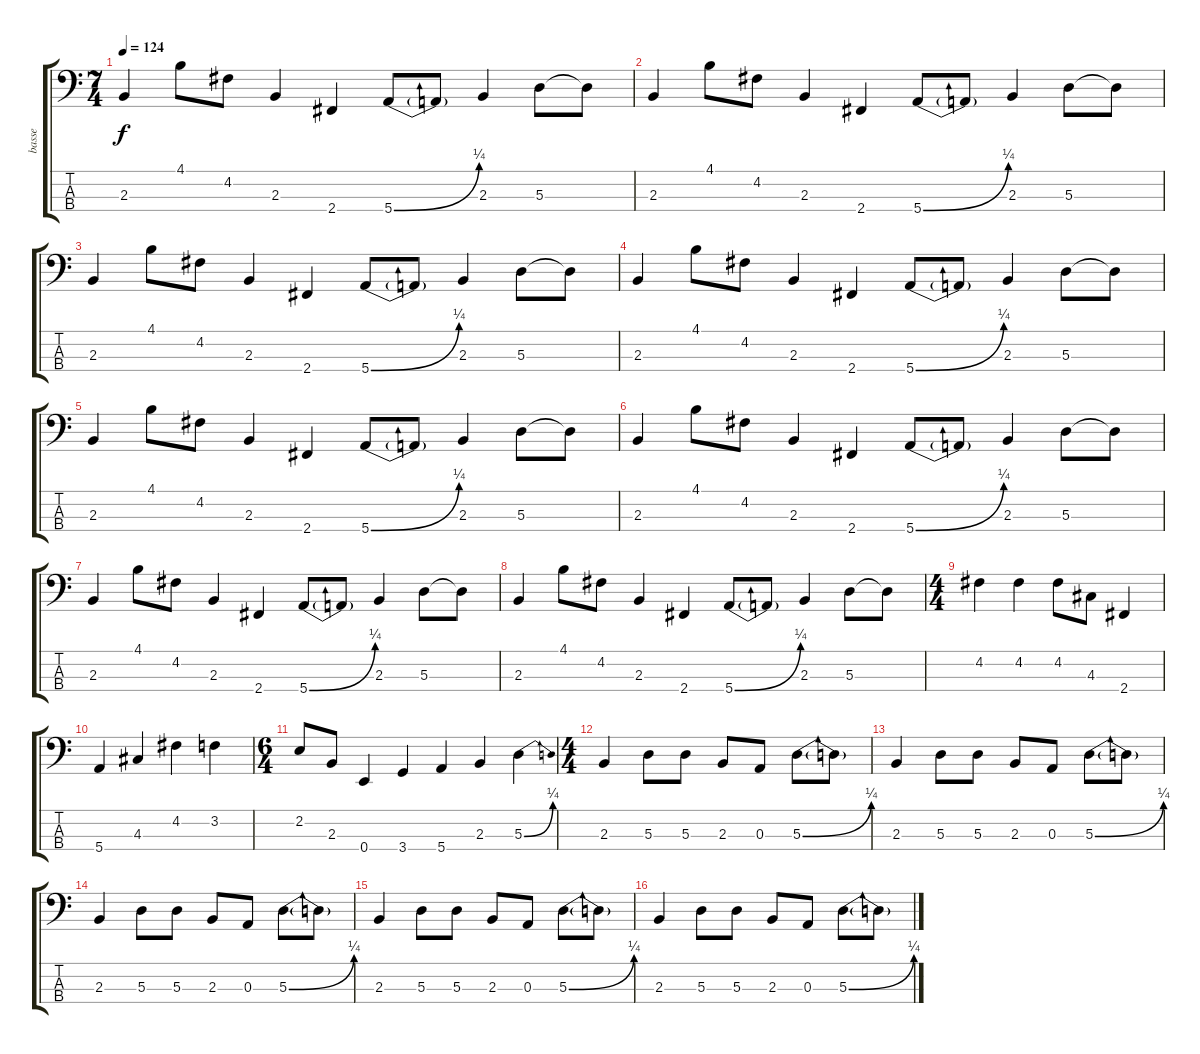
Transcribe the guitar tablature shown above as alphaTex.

\track ("basse" "basse") {instrument electricbassfinger}
\staff {score tabs}
\tuning (G2 D2 A1 E1) {hide}
\ts (7 4)
\tempo 124
\clef f4
\ks c
2.3.4{dy f} 4.1.8 4.2.8 2.3.4 2.4.4 5.4{be (bend 0 0 60 1)}.8 5.4{t}.8 2.3.4 5.3.8 5.3{t}.8 |
2.3.4 4.1.8 4.2.8 2.3.4 2.4.4 5.4{be (bend 0 0 60 1)}.8 5.4{t}.8 2.3.4 5.3.8 5.3{t}.8 |
2.3.4 4.1.8 4.2.8 2.3.4 2.4.4 5.4{be (bend 0 0 60 1)}.8 5.4{t}.8 2.3.4 5.3.8 5.3{t}.8 |
2.3.4 4.1.8 4.2.8 2.3.4 2.4.4 5.4{be (bend 0 0 60 1)}.8 5.4{t}.8 2.3.4 5.3.8 5.3{t}.8 |
2.3.4 4.1.8 4.2.8 2.3.4 2.4.4 5.4{be (bend 0 0 60 1)}.8 5.4{t}.8 2.3.4 5.3.8 5.3{t}.8 |
2.3.4 4.1.8 4.2.8 2.3.4 2.4.4 5.4{be (bend 0 0 60 1)}.8 5.4{t}.8 2.3.4 5.3.8 5.3{t}.8 |
2.3.4 4.1.8 4.2.8 2.3.4 2.4.4 5.4{be (bend 0 0 60 1)}.8 5.4{t}.8 2.3.4 5.3.8 5.3{t}.8 |
2.3.4 4.1.8 4.2.8 2.3.4 2.4.4 5.4{be (bend 0 0 60 1)}.8 5.4{t}.8 2.3.4 5.3.8 5.3{t}.8 |
\ts (4 4)
4.2.4 4.2.4 4.2.8 4.3.8 2.4.4 |
5.4.4 4.3.4 4.2.4 3.2.4 |
\ts (6 4)
2.2.8 2.3.8 0.4.4 3.4.4 5.4.4 2.3.4 5.3{be (bend 0 0 60 1)}.4 |
\ts (4 4)
2.3.4 5.3.8 5.3.8 2.3.8 0.3.8 5.3{be (bend 0 0 60 1)}.8 5.3{t}.8 |
2.3.4 5.3.8 5.3.8 2.3.8 0.3.8 5.3{be (bend 0 0 60 1)}.8 5.3{t}.8 |
2.3.4 5.3.8 5.3.8 2.3.8 0.3.8 5.3{be (bend 0 0 60 1)}.8 5.3{t}.8 |
2.3.4 5.3.8 5.3.8 2.3.8 0.3.8 5.3{be (bend 0 0 60 1)}.8 5.3{t}.8 |
2.3.4 5.3.8 5.3.8 2.3.8 0.3.8 5.3{be (bend 0 0 60 1)}.8 5.3{t}.8
